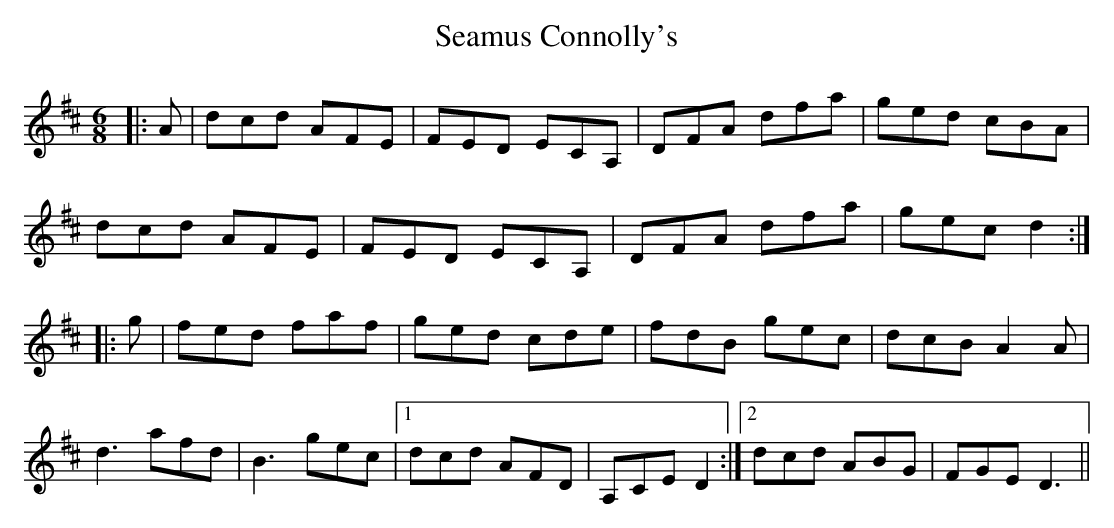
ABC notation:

X:1
T: Seamus Connolly's
M: 6/8
L: 1/8
K: Dmaj
|:A|dcd AFE|FED ECA,|DFA dfa|ged cBA|
dcd AFE|FED ECA,|DFA dfa|gec d2:|
|:g|fed faf|ged cde|fdB gec|dcB A2A|
d3 afd|B3 gec|1 dcd AFD|A,CE D2:|2 dcd ABG|FGE D3||
